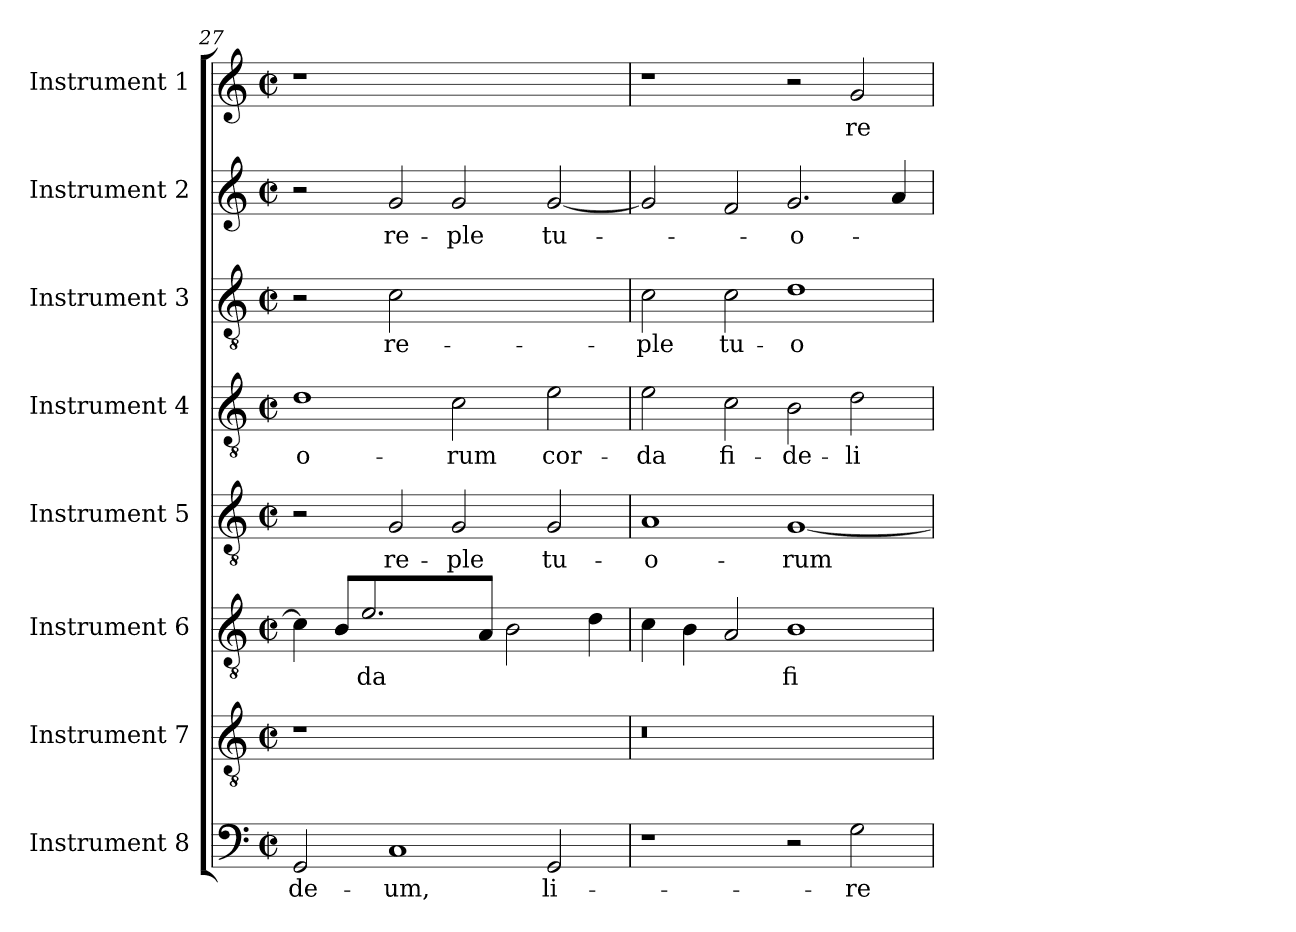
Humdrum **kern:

**kern	**text	**kern	**kern	**text	**kern	**text	**kern	**text	**kern	**text	**kern	**text	**kern	**text
*part8	*part8	*part7	*part6	*part6	*part5	*part5	*part4	*part4	*part3	*part3	*part2	*part2	*part1	*part1
*staff8	*staff8	*staff7	*staff6	*staff6	*staff5	*staff5	*staff4	*staff4	*staff3	*staff3	*staff2	*staff2	*staff1	*staff1
*I"Instrument 8	*	*I"Instrument 7	*I"Instrument 6	*	*I"Instrument 5	*	*I"Instrument 4	*	*I"Instrument 3	*	*I"Instrument 2	*	*I"Instrument 1	*
*clefF4	*	*clefGv2	*clefGv2	*	*clefGv2	*	*clefGv2	*	*clefGv2	*	*clefG2	*	*clefG2	*
*M2/2	*	*M2/2	*M2/2	*	*M2/2	*	*M2/2	*	*M2/2	*	*M2/2	*	*M2/2	*
*met(c|)	*	*met(c|)	*met(c|)	*	*met(c|)	*	*met(c|)	*	*met(c|)	*	*met(c|)	*	*met(c|)	*
=27	=27	=27	=27	=27	=27	=27	=27	=27	=27	=27	=27	=27	=27	=27
!	!LO:LY:b:cj	!	!	!	!	!	!	!LO:LY:b:rj	!	!	!	!	!	!
2GG/	-de-	1r	4c\]	.	2r	.	1d	-o-	2r	.	2r	.	1r	.
.	.	.	8B/L	.	.	.	.	.	.	.	.	.	.	.
!	!	!	!	!LO:LY:b:cj	!	!	!	!	!	!	!	!	!	!
.	.	.	2.e\	-da	.	.	.	.	.	.	.	.	.	.
!	!LO:LY:b:cj	!	!	!	!	!LO:LY:b:cj	!	!	!	!LO:LY:b:cj	!	!LO:LY:b:cj	!	!
1C	-um,	.	.	.	2G/	re-	.	.	2c\	re-	2g/	re-	.	.
!	!	!	!	!	!	!LO:LY:b:cj	!	!LO:LY:b:cj	!	!	!	!LO:LY:b:cj	!	!
.	.	1ryy	.	.	2G/	-ple	2c\	-rum	1ryy	.	2g/	-ple	1ryy	.
.	.	.	8A/J	.	.	.	.	.	.	.	.	.	.	.
.	.	.	2B\	.	.	.	.	.	.	.	.	.	.	.
!	!LO:LY:b:cj	!	!	!	!	!LO:LY:b:cj	!	!LO:LY:b:cj	!	!	!	!LO:LY:b:cj	!	!
2GG/	-li-	.	.	.	2G/	tu-	2e\	cor-	.	.	[<2g/	tu-	.	.
.	.	.	4d\	.	.	.	.	.	.	.	.	.	.	.
=28	=28	=28	=28	=28	=28	=28	=28	=28	=28	=28	=28	=28	=28	=28
!	!	!	!	!	!	!LO:LY:b:rj	!	!LO:LY:b:cj	!	!LO:LY:b:cj	!	!	!	!
1r	.	0r	4c\	.	1A	-o-	2e\	-da	2c\	-ple	2g/]	.	1r	.
.	.	.	4B\	.	.	.	.	.	.	.	.	.	.	.
!	!	!	!	!	!	!	!	!LO:LY:b:cj	!	!LO:LY:b:cj	!	!	!	!
.	.	.	2A/	.	.	.	2c\	fi-	2c\	tu-	2f/	.	.	.
!	!	!	!	!LO:LY:b:rj	!	!LO:LY:b:cj	!	!LO:LY:b:cj	!	!LO:LY:b:rj	!	!LO:LY:b:cj	!	!
2r	.	.	1B	fi-	[<1G	-rum	2B\	-de-	1d	-o-	2.g/	-o-	2r	.
!	!LO:LY:b:cj	!	!	!	!	!	!	!LO:LY:b:cj	!	!	!	!	!	!LO:LY:b:cj
2G\	re-	.	.	.	.	.	2d\	-li-	.	.	.	.	2g/	re-
.	.	.	.	.	.	.	.	.	.	.	4a/	.	.	.
=	=	=	=	=	=	=	=	=	=	=	=	=	=	=
*-	*-	*-	*-	*-	*-	*-	*-	*-	*-	*-	*-	*-	*-	*-
